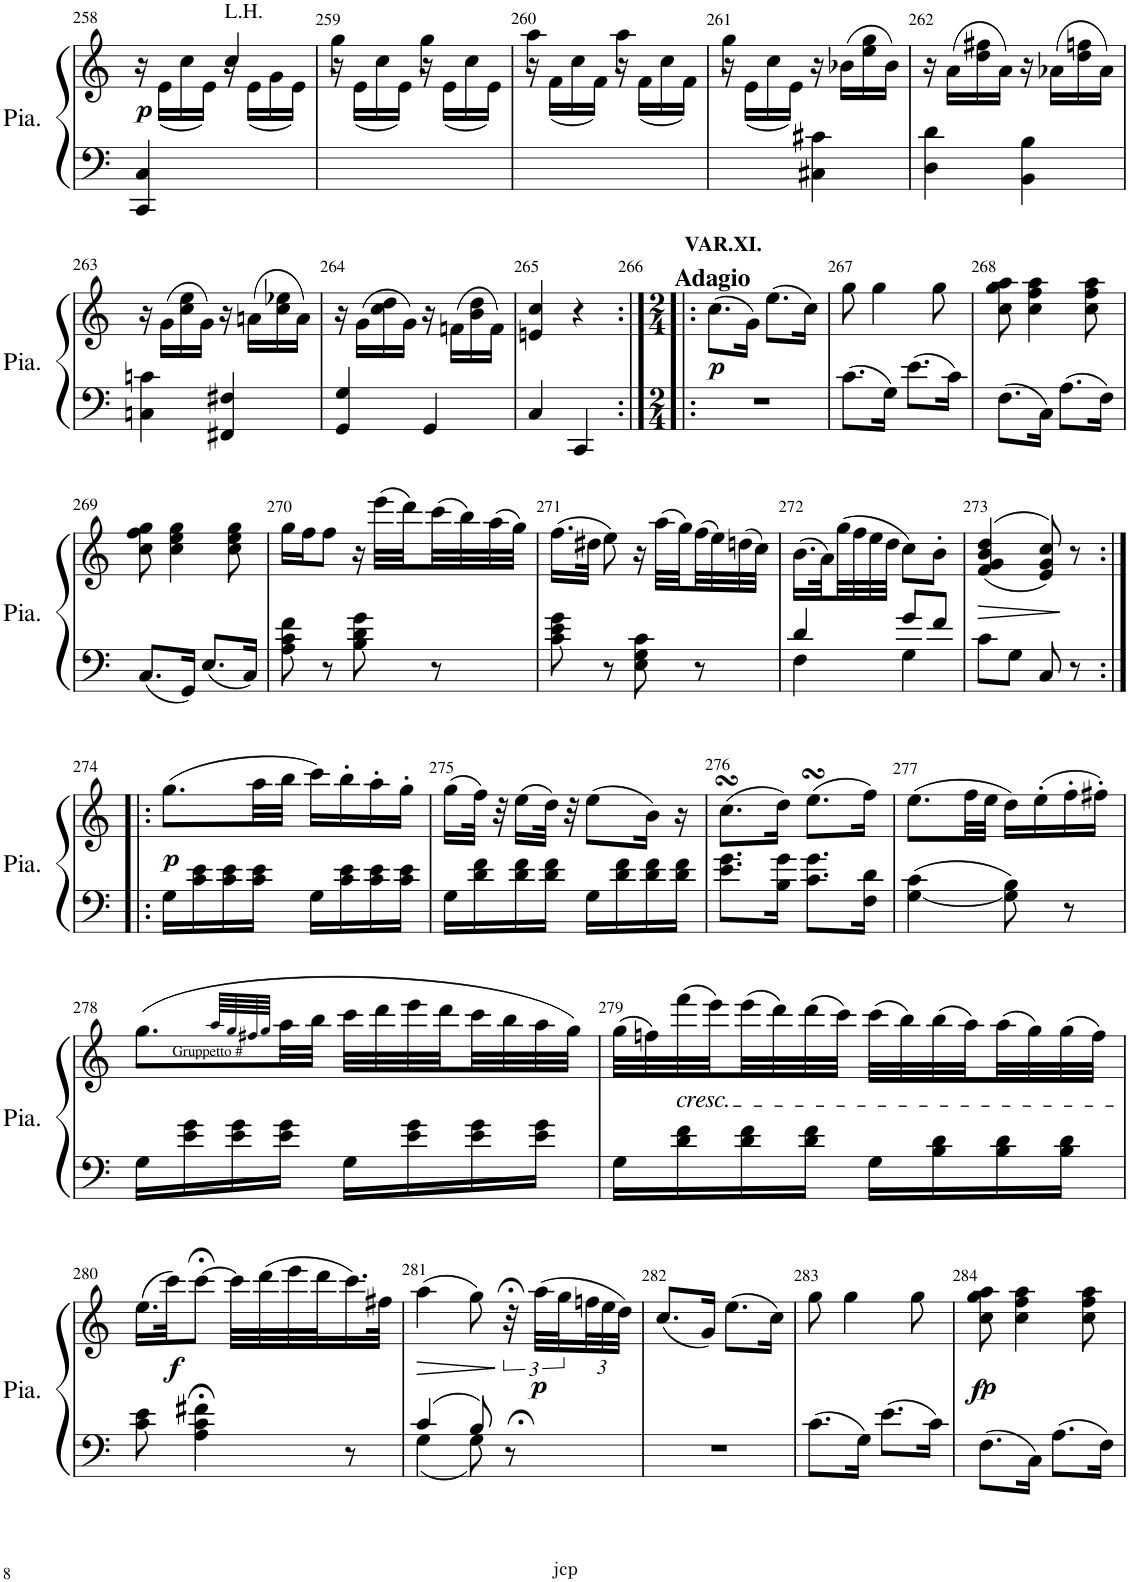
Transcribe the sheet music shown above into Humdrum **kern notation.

**kern	**kern	**dynam
*part1	*part1	*part1
*staff2	*staff1	*staff1/2
*I"Piano	*	*
*I'Pia.	*	*
!!LO:PB:g=z
*clefF4	*clefG2	*
*k[]	*k[]	*
*M2/4	*M2/4	*
=258	=258	=258
*	*^	*
!	!	!	!LO:DY:b
4CC/ 4C/	16r	16ryy	p
*	*v	*v	*
.	(<16e\LL	.
.	16cc\	.
.	16e\JJ)	.
!	!LO:TX:a:t=L.H.	!
16r	4cc/	.
*	*^	*
8.ryy	.	(<16e\LL	.
.	.	16g\	.
.	.	16e\JJ)	.
=259	=259	=259	=259
16r	4gg\	16ryy	.
8.ryy	.	(<16e\LL	.
.	.	16cc\	.
.	.	16e\JJ)	.
16r	4gg\	16ryy	.
8.ryy	.	(<16e\LL	.
.	.	16cc\	.
.	.	16e\JJ)	.
=260	=260	=260	=260
16r	4aa\	16ryy	.
8.ryy	.	(<16f\LL	.
.	.	16cc\	.
.	.	16f\JJ)	.
16r	4aa\	16ryy	.
8.ryy	.	(<16f\LL	.
.	.	16cc\	.
.	.	16f\JJ)	.
=261	=261	=261	=261
16r	4gg\	16ryy	.
8.ryy	.	(<16e\LL	.
.	.	16cc\	.
.	.	16e\JJ)	.
4C#X\ 4c#X\	16r	4ryy	.
.	(16b-X\LL	.	.
.	16ee\ 16gg\	.	.
.	16b-\JJ)	.	.
*	*v	*v	*
=262	=262	=262
4D\ 4d\	16r	.
.	(16a\LL	.
.	16dd\ 16ff#X\	.
.	16a\JJ)	.
4BB\ 4B\	16r	.
.	(16a-X\LL	.
.	16dd\ 16ffn\	.
.	16a-\JJ)	.
!!LO:LB:g=z
=263	=263	=263
4Cn\ 4cn\	16r	.
.	(16g\LL	.
.	16cc\ 16ee\	.
.	16g\JJ)	.
4FF#X/ 4F#X/	16r	.
.	(16an\LL	.
.	16cc\ 16ee-X\	.
.	16a\JJ)	.
=264	=264	=264
4GG/ 4G/	16r	.
.	(16g\LL	.
.	16cc\ 16dd\	.
.	16g\JJ)	.
4GG/	16r	.
.	(16fn\LL	.
.	16b\ 16dd\	.
.	16f\JJ)	.
=265	=265	=265
4C/	4en/ 4cc/	.
4CC/	4r	.
=266:|!|:	=266:|!|:	=266:|!|:
*M2/4	*M2/4	*
!	!LO:TX:a:B:t=VAR.XI.	!
!	!LO:TX:a:B:t=Adagio	!
!	!	!LO:DY:b
2r	(8.cc\L	p
.	16g\Jk)	.
.	(8.ee\L	.
.	16cc\Jk)	.
=267	=267	=267
8.c\L	8gg\	.
.	4gg\	.
16G\Jk	.	.
8.e\L	.	.
.	8gg\	.
16c\Jk	.	.
=268	=268	=268
8.F\L	8cc\ 8gg\ 8aa\	.
.	4cc\ 4ff\ 4aa\	.
16C\Jk	.	.
8.A\L	.	.
.	8cc\ 8ff\ 8aa\	.
16F\Jk	.	.
!!LO:LB:g=z
=269	=269	=269
8.C/L	8cc\ 8ff\ 8gg\	.
.	4cc\ 4ee\ 4gg\	.
16GG/Jk	.	.
8.E/L	.	.
.	8cc\ 8ee\ 8gg\	.
16C/Jk	.	.
=270	=270	=270
8A\ 8c\ 8f\	16gg\LL	.
.	16ff\J	.
8r	8ff\J	.
8B\ 8d\ 8g\	16r	.
.	(32eee\LLL	.
.	32ddd\)	.
8r	(32ccc\	.
.	32bb\)	.
.	(32aa\	.
.	32gg\JJJ)	.
=271	=271	=271
8c\ 8e\ 8g\	(16.ff\LL	.
.	32dd#X\JJk	.
8r	8ee\)	.
8E\ 8G\ 8c\	16r	.
.	(32aa\LLL	.
.	32gg\)	.
8r	(32ff\	.
.	32ee\)	.
.	(32ddn\	.
.	32cc\JJJ)	.
=272	=272	=272
*^	*	*
4d/	4F\	(16.b\LL	.
.	.	32a\L)	.
.	.	(32gg\	.
.	.	32ff\	.
.	.	32ee\	.
.	.	32dd\JJJ	.
8g/L	4G\	8cc\L)	.
8f/J	.	8b'\J	.
*v	*v	*	*
=273	=273	=273
!	!	!LO:HP:b
8c\L	(>(4f/ 4g/ 4b/ 4dd/	>
8G\J	.	.
8C/	8e/ 8g/ 8cc/))	.
8r	8r	]
!!LO:LB:g=z
=274:|!|:	=274:|!|:	=274:|!|:
!	!	!LO:DY:b
16G\LL	(8.gg\L	p
16c\ 16e\	.	.
16c\ 16e\	.	.
16c\ 16e\JJ	32aa\LL	.
.	32bb\JJJ	.
16G\LL	16ccc\LL)	.
16c\ 16e\	16bb'\	.
16c\ 16e\	16aa'\	.
16c\ 16e\JJ	16gg'\JJ	.
=275	=275	=275
16G\LL	(16gg\LL	.
16d\ 16f\	32ff\JJk)	.
.	32r	.
16d\ 16f\	(16ee\LL	.
16d\ 16f\JJ	32dd\JJk)	.
.	32r	.
16G\LL	(8ee\L	.
16d\ 16f\	.	.
16d\ 16f\	16b\Jk)	.
16d\ 16f\JJ	16r	.
=276	=276	=276
8.e\ 8.g\L	(8.ccsSSs\L	.
16B\ 16g\Jk	16dd\Jk)	.
8.c\ 8.g\L	(8.eesSsS\L	.
16F\ 16d\Jk	16ff\Jk)	.
=277	=277	=277
[4G\ 4c\	(8.ee\L	.
.	32ff\LL	.
.	32ee\JJJ	.
8G\] 8B\	16dd\LL)	.
.	(16ee'\	.
8r	16ff'\	.
.	16ff#X'\JJ)	.
!!LO:LB:g=z
=278	=278	=278
!	!LO:TX:b:t=Gruppetto #	!
16G\LL	(8.gg\L	.
16e\ 16g\	.	.
16e\ 16g\	.	.
.	64qaa/LLLL	.
.	64qgg/	.
.	64qff#X/	.
.	64qgg/JJJJ	.
16e\ 16g\JJ	32aa\LL	.
.	32bb\JJJ	.
16G\LL	32ccc\LLL	.
.	32ddd\	.
16e\ 16g\	32eee\	.
.	32ddd\	.
16e\ 16g\	32ccc\	.
.	32bb\	.
16e\ 16g\JJ	32aa\	.
.	32gg\JJJ)	.
=279	=279	=279
16G\LL	(32gg\LLL	.
.	32ffn\)	.
!	!LO:TX:b:i:t=cresc.	!
16d\ 16f\	(32fff\	.
.	32eee\)	.
16d\ 16f\	(32eee\	.
.	32ddd\)	.
16d\ 16f\JJ	(32ddd\	.
.	32ccc\JJJ)	.
16G\LL	(32ccc\LLL	.
.	32bb\)	.
16B\ 16d\	(32bb\	.
.	32aa\)	.
16B\ 16d\	(32aa\	.
.	32gg\)	.
16B\ 16d\JJ	(32gg\	.
.	32ff\JJJ)	.
!!LO:LB:g=z
=280	=280	=280
8c\ 8e\	(16.ee\LL	.
.	32ccc\JK)	.
!	!	!LO:DY:b
4A\;< 4c\;< 4f#X\;<	[8ccc;<\J	f
.	32ccc\LLL]	.
.	(32ddd\	.
.	32eee\	.
.	32ddd\J	.
8r	16.ccc\)	.
.	32ff#X\JJk	.
=281	=281	=281
*^	*	*
!	!	!	!LO:HP:b
4c/	4G\	(4aa\	>
8B/	8G\	8gg\)	.
8r;<	8ryy	48r;<	]
!	!	!	!LO:DY:b
.	.	(48aa\LLL	p
.	.	48gg\	.
*	*	*Xbrackettup	*
.	.	48ffn\	.
.	.	48ee\	.
.	.	48dd\JJJ)	.
*v	*v	*	*
=282	=282	=282
2r	(8.cc/L	.
.	16g/Jk)	.
.	(8.ee\L	.
.	16cc\Jk)	.
=283	=283	=283
8.c\L	8gg\	.
.	4gg\	.
16G\Jk	.	.
8.e\L	.	.
.	8gg\	.
16c\Jk	.	.
=284	=284	=284
!	!	!LO:DY:b
!	!	!LO:DY:n=1:b
8.F\L	8cc\ 8gg\ 8aa\	f p
.	4cc\ 4ff\ 4aa\	.
16C\Jk	.	.
8.A\L	.	.
.	8cc\ 8ff\ 8aa\	.
16F\Jk	.	.
=	=	=
*-	*-	*-
